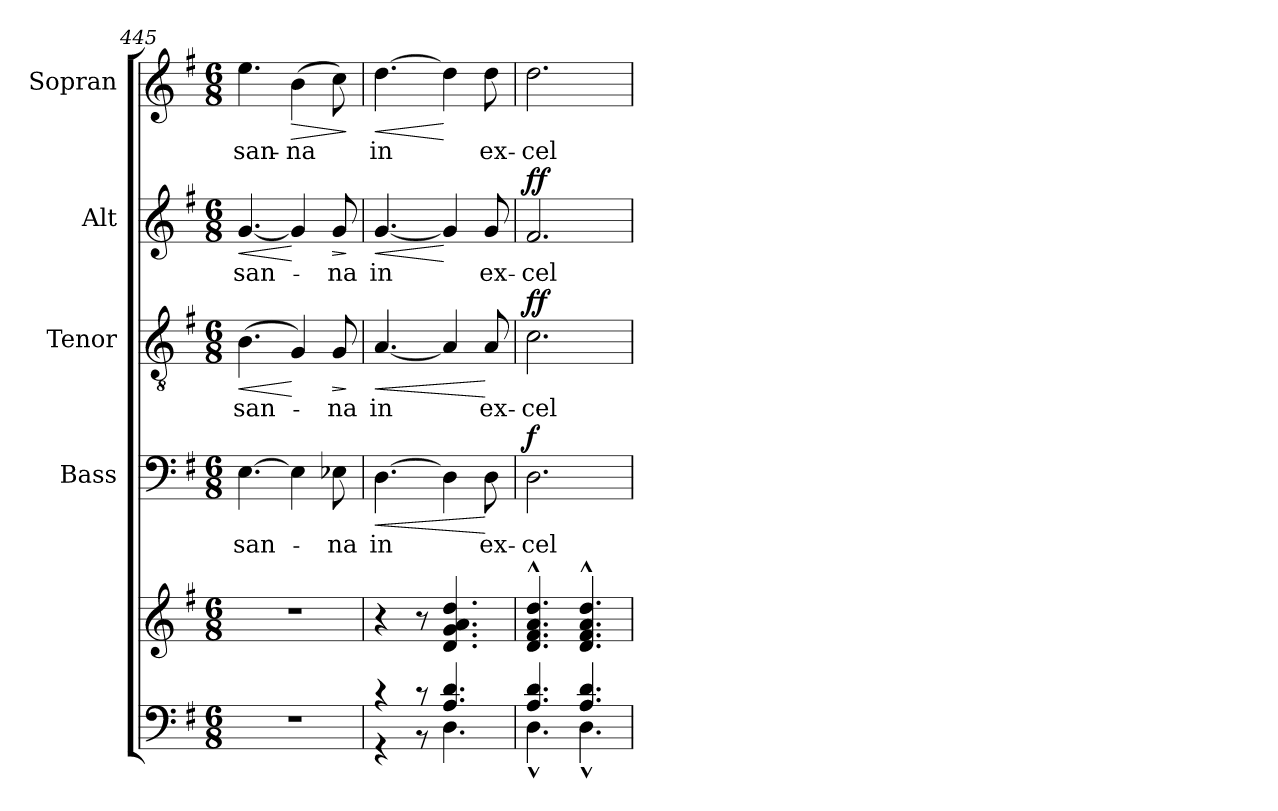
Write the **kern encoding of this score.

**kern	**kern	**kern	**text	**dynam	**kern	**text	**dynam	**kern	**text	**dynam	**kern	**text	**dynam
*part5	*part5	*part4	*part4	*part4	*part3	*part3	*part3	*part2	*part2	*part2	*part1	*part1	*part1
*staff6	*staff5	*staff4	*staff4	*staff4	*staff3	*staff3	*staff3	*staff2	*staff2	*staff2	*staff1	*staff1	*staff1
*	*	*I"Bass	*	*	*I"Tenor	*	*	*I"Alt	*	*	*I"Sopran	*	*
*	*	*I'B.	*	*	*I'T.	*	*	*I'A.	*	*	*I'S.	*	*
*clefF4	*clefG2	*clefF4	*	*	*clefGv2	*	*	*clefG2	*	*	*clefG2	*	*
*k[f#]	*k[f#]	*k[f#]	*	*	*k[f#]	*	*	*k[f#]	*	*	*k[f#]	*	*
*G:	*G:	*G:	*	*	*G:	*	*	*G:	*	*	*G:	*	*
*M6/8	*M6/8	*M6/8	*	*	*M6/8	*	*	*M6/8	*	*	*M6/8	*	*
=445	=445	=445	=445	=445	=445	=445	=445	=445	=445	=445	=445	=445	=445
!	!	!	!LO:LY:b	!	!	!LO:LY:b	!LO:HP:b	!	!LO:LY:b	!LO:HP:b	!	!LO:LY:b	!
2.r	2.r	[4.E\	-san-	.	(>4.B\	-san-	<	[4.g/	-san-	<	4.ee\	-san-	.
!	!	!	!	!	!	!	!	!	!	!	!	!LO:LY:b	!LO:HP:b
.	.	4E\]	.	.	4G/)	.	[	4g/]	.	[	(>4b\	-na	>
!	!	!	!LO:LY:b	!	!	!LO:LY:b	!LO:HP:b	!	!LO:LY:b	!LO:HP:b	!	!	!
.	.	8E-X\	-na	.	8G/	-na	>	8g/	-na	>	8cc\)	.	.
.	.	.	.	.	.	.	]	.	.	]	.	.	]
=446	=446	=446	=446	=446	=446	=446	=446	=446	=446	=446	=446	=446	=446
*^	*	*	*	*	*	*	*	*	*	*	*	*	*
!	!	!	!	!LO:LY:b	!LO:HP:b	!	!LO:LY:b	!LO:HP:b	!	!LO:LY:b	!LO:HP:b	!	!LO:LY:b	!LO:HP:b
4r	4r	4r	[4.D\	in	<	[4.A/	in	<	[4.g/	in	<	[4.dd\	in	<
8r	8r	8r	.	.	.	.	.	.	.	.	.	.	.	.
4.A/ 4.d/	4.D\	4.d/ 4.g/ 4.a/ 4.dd/	4D\]	.	.	4A/]	.	.	4g/]	.	[	4dd\]	.	[
!	!	!	!	!LO:LY:b	!	!	!LO:LY:b	!	!	!LO:LY:b	!	!	!LO:LY:b	!
.	.	.	8D\	ex-	[	8A/	ex-	[	8g/	ex-	.	8dd\	ex-	.
=447	=447	=447	=447	=447	=447	=447	=447	=447	=447	=447	=447	=447	=447	=447
!	!	!	!	!LO:LY:b	!LO:DY:a	!	!LO:LY:b	!LO:DY:a	!	!LO:LY:b	!LO:DY:a	!	!LO:LY:b	!
4.A/ 4.d/	4.D^^<\	4.d/^^> 4.f#/^^> 4.a/^^> 4.dd/^^>	2.D\	-cel-	f	2.c\	-cel-	ff	2.f#/	-cel-	ff	2.dd\	-cel-	.
4.A/ 4.d/	4.D^^<\	4.d/^^> 4.f#/^^> 4.a/^^> 4.dd/^^>	.	.	.	.	.	.	.	.	.	.	.	.
*v	*v	*	*	*	*	*	*	*	*	*	*	*	*	*
=	=	=	=	=	=	=	=	=	=	=	=	=	=
*-	*-	*-	*-	*-	*-	*-	*-	*-	*-	*-	*-	*-	*-
